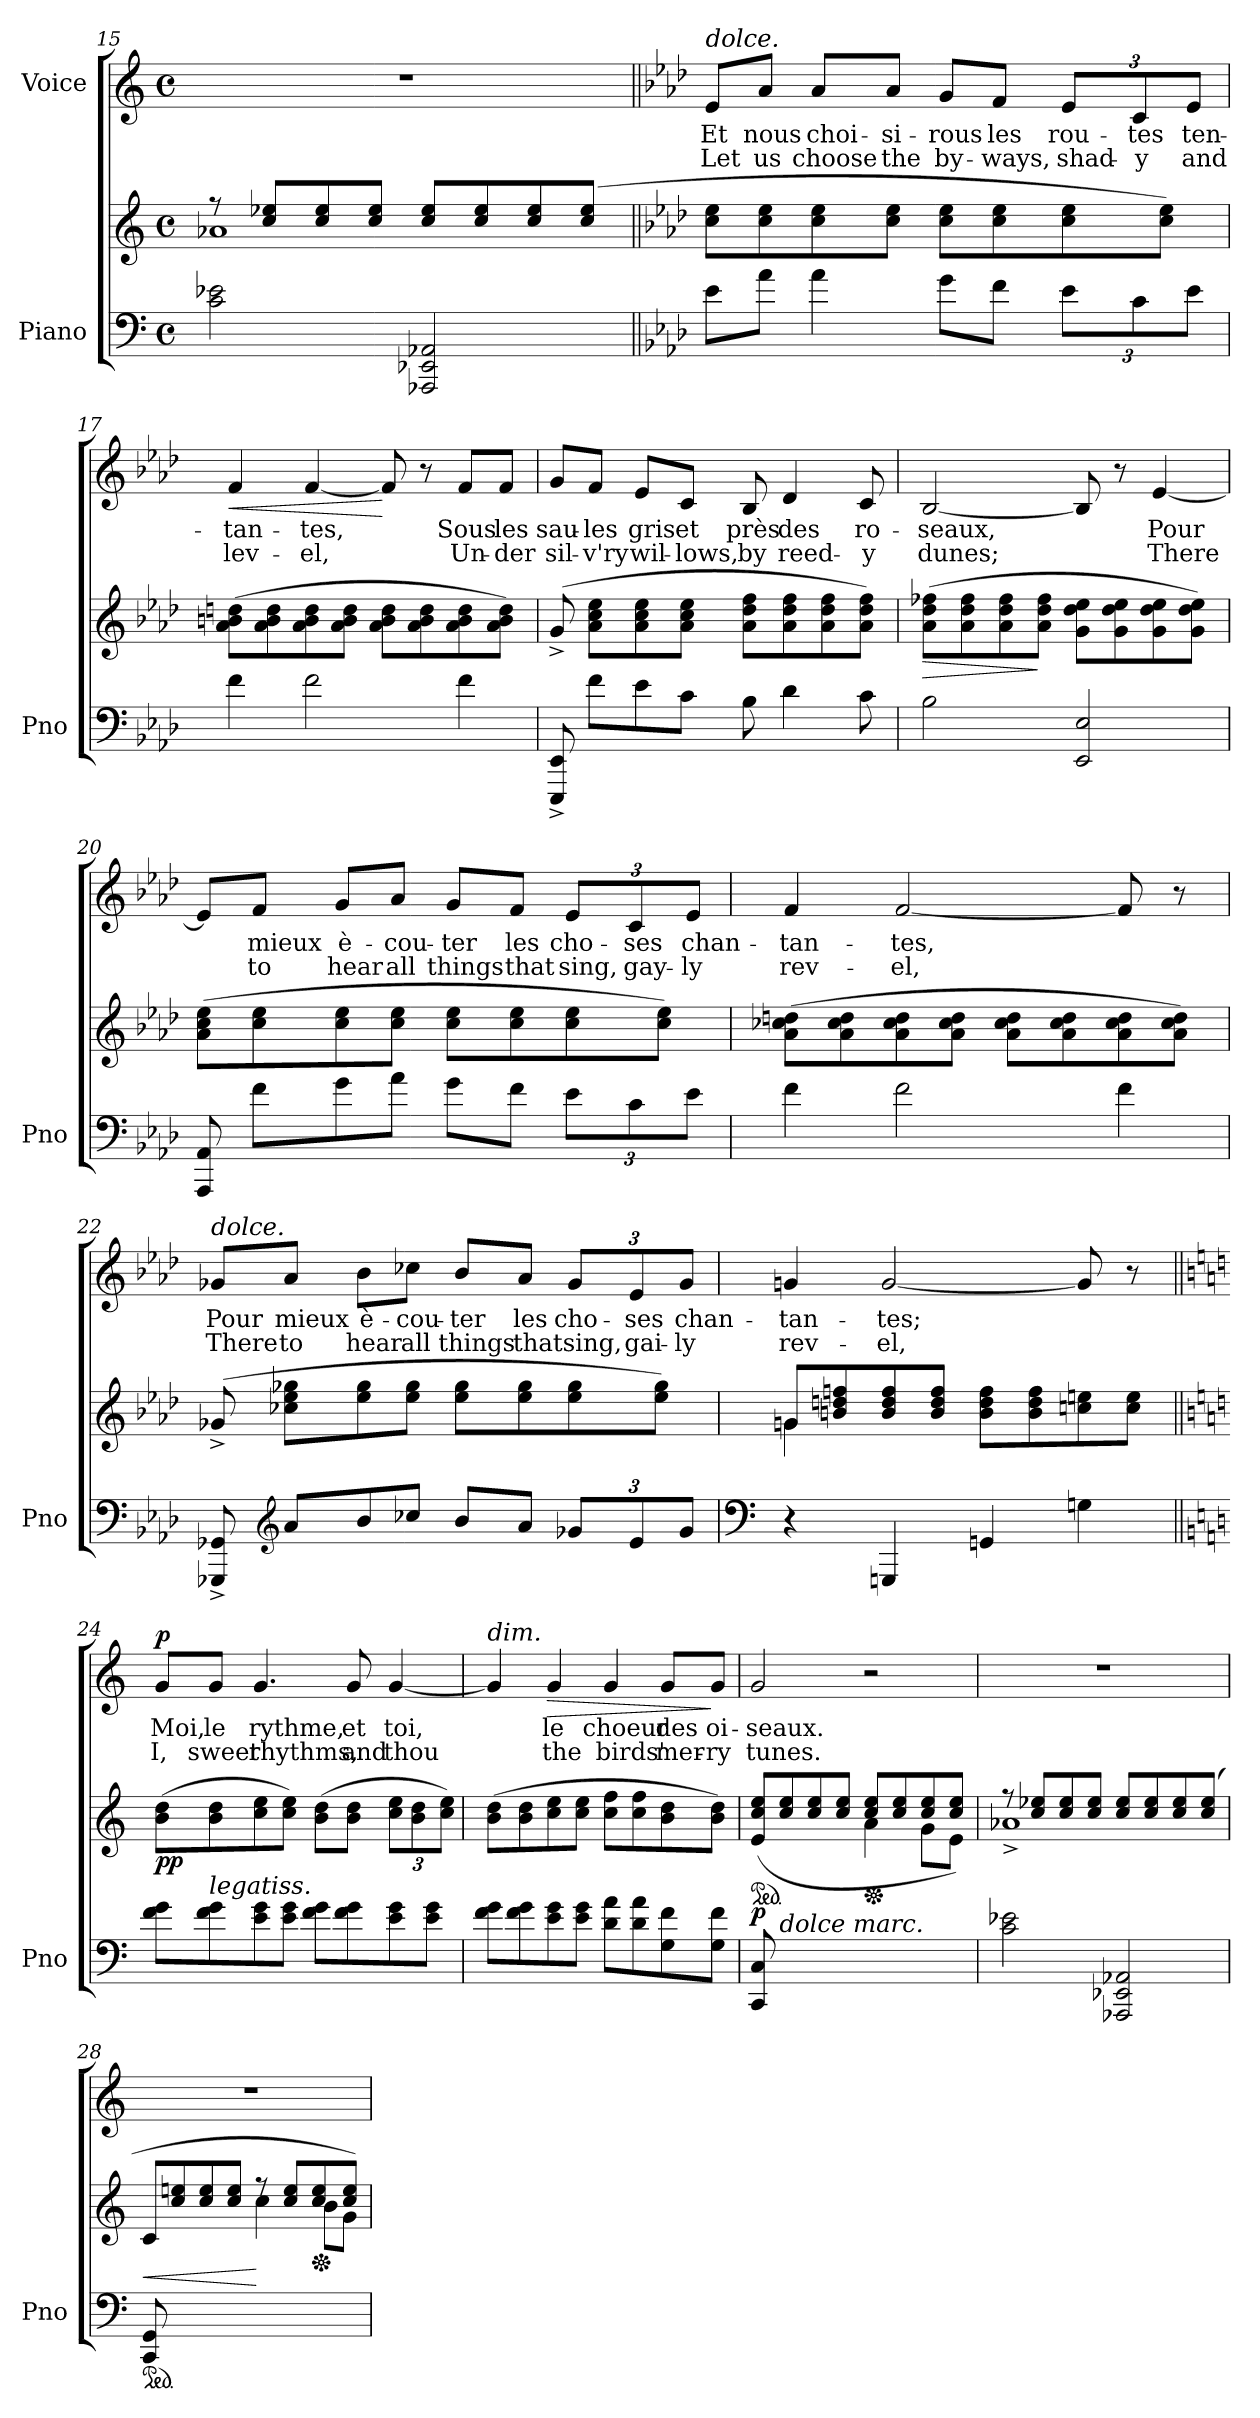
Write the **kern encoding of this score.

**kern	**kern	**dynam	**kern	**text	**text	**dynam
*part2	*part2	*part2	*part1	*part1	*part1	*part1
*staff3	*staff2	*staff2/3	*staff1	*staff1	*staff1	*staff1
*I"Piano	*	*	*I"Voice	*	*	*
*I'Pno	*	*	*	*	*	*
*clefF4	*clefG2	*	*clefG2	*	*	*
*k[]	*k[]	*	*k[]	*	*	*
*M4/4	*M4/4	*	*M4/4	*	*	*
*met(c)	*met(c)	*	*met(c)	*	*	*
=15	=15	=15	=15	=15	=15	=15
*	*^	*	*	*	*	*
2c\ 2e-X\	8r	(>1a-X	.	1r	.	.	.
.	8cc/ 8ee-X/L	.	.	.	.	.	.
.	8cc/ 8ee-/	.	.	.	.	.	.
.	8cc/ 8ee-/J	.	.	.	.	.	.
2AAA-X/ 2EE-X/ 2AA-X/	8cc/ 8ee-/L	.	.	.	.	.	.
.	8cc/ 8ee-/	.	.	.	.	.	.
.	8cc/ 8ee-/	.	.	.	.	.	.
.	(8cc/ 8ee-/J	.	.	.	.	.	.
*	*v	*v	*	*	*	*	*
!!LO:LB:g=z
=16||	=16||	=16||	=16||	=16||	=16||	=16||
*k[b-e-a-d-]	*k[b-e-a-d-]	*	*k[b-e-a-d-]	*	*	*
!	!	!	!LO:TX:a:i:t=dolce.	!	!	!
!	!	!	!	!LO:LY:b	!LO:LY:b	!
8e-\L	8cc\ 8ee-\L	.	8e-/L	Et	Let	.
!	!	!	!	!LO:LY:b	!LO:LY:b	!
8a-\J	8cc\ 8ee-\	.	8a-/J	nous	us	.
!	!	!	!	!LO:LY:b	!LO:LY:b	!
4a-\	8cc\ 8ee-\	.	8a-/L	choi-	choose	.
!	!	!	!	!LO:LY:b	!LO:LY:b	!
.	8cc\ 8ee-\J	.	8a-/J	-si-	the	.
!	!	!	!	!LO:LY:b	!LO:LY:b	!
8g\L	8cc\ 8ee-\L	.	8g/L	-rous	by-	.
!	!	!	!	!LO:LY:b	!LO:LY:b	!
8f\J	8cc\ 8ee-\	.	8f/J	les	-ways,	.
*Xbrackettup	*	*	*	*	*	*
!	!	!	!	!LO:LY:b	!LO:LY:b	!
12e-\L	8cc\ 8ee-\	.	12e-/L	rou-	shad-	.
!	!	!	!	!LO:LY:b	!LO:LY:b	!
12c\	.	.	12c/	-tes	-y	.
.	8cc\ 8ee-\J)	.	.	.	.	.
!	!	!	!	!LO:LY:b	!LO:LY:b	!
12e-\J	.	.	12e-/J	ten-	and	.
=17	=17	=17	=17	=17	=17	=17
!	!	!	!	!LO:LY:b	!LO:LY:b	!LO:HP:b
4f\	(>8a-\ 8bn\ 8ddn\L	.	4f/	-tan-	lev-	<
.	8a-\ 8b\ 8dd\	.	.	.	.	.
!	!	!	!	!LO:LY:b	!LO:LY:b	!
2f\	8a-\ 8b\ 8dd\	.	[4f/	-tes,	-el,	.
.	8a-\ 8b\ 8dd\J	.	.	.	.	.
.	8a-\ 8b\ 8dd\L	.	8f/]	.	.	[
.	8a-\ 8b\ 8dd\	.	8r	.	.	.
!	!	!	!	!LO:LY:b	!LO:LY:b	!
4f\	8a-\ 8b\ 8dd\	.	8f/L	Sous	Un-	.
!	!	!	!	!LO:LY:b	!LO:LY:b	!
.	8a-\ 8b\ 8dd\J)	.	8f/J	les	-der	.
!!LO:PB:g=z
=18	=18	=18	=18	=18	=18	=18
!	!	!	!	!LO:LY:b	!LO:LY:b	!
8EEE-/^ 8EE-/^	(>8g^/	.	8g/L	sau-	sil-	.
!	!	!	!	!LO:LY:b	!LO:LY:b	!
8f\L	8a-\ 8cc\ 8ee-\L	.	8f/J	-les	-v'ry	.
!	!	!	!	!LO:LY:b	!LO:LY:b	!
8e-\	8a-\ 8cc\ 8ee-\	.	8e-/L	gris	wil-	.
!	!	!	!	!LO:LY:b	!LO:LY:b	!
8c\J	8a-\ 8cc\ 8ee-\J	.	8c/J	et	-lows,	.
!	!	!	!	!LO:LY:b	!LO:LY:b	!
8B-\	8a-\ 8dd-\ 8ff\L	.	8B-/	près	by	.
!	!	!	!	!LO:LY:b	!LO:LY:b	!
4d-\	8a-\ 8dd-\ 8ff\	.	4d-/	des	reed-	.
.	8a-\ 8dd-\ 8ff\	.	.	.	.	.
!	!	!	!	!LO:LY:b	!LO:LY:b	!
8c\	8a-\ 8dd-\ 8ff\J)	.	8c/	ro-	-y	.
=19	=19	=19	=19	=19	=19	=19
!	!	!LO:HP:b	!	!LO:LY:b	!LO:LY:b	!
2B-\	(>8a-\ 8dd-\ 8ff-X\L	>	[2B-/	-seaux,	dunes;	.
.	8a-\ 8dd-\ 8ff-\	.	.	.	.	.
.	8a-\ 8dd-\ 8ff-\	.	.	.	.	.
.	8a-\ 8dd-\ 8ff-\J	]	.	.	.	.
2EE-/ 2E-/	8g\ 8dd-\ 8ee-\L	.	8B-/]	.	.	.
.	8g\ 8dd-\ 8ee-\	.	8r	.	.	.
!	!	!	!	!LO:LY:b	!LO:LY:b	!
.	8g\ 8dd-\ 8ee-\	.	[4e-/	Pour	There	.
.	8g\ 8dd-\ 8ee-\J)	.	.	.	.	.
!!LO:PB:g=z
=20	=20	=20	=20	=20	=20	=20
8AAA-/ 8AA-/	(>8a-\ 8cc\ 8ee-\L	.	8e-/L]	.	.	.
!	!	!	!	!LO:LY:b	!LO:LY:b	!
8f\L	8cc\ 8ee-\	.	8f/J	mieux	to	.
!	!	!	!	!LO:LY:b	!LO:LY:b	!
8g\	8cc\ 8ee-\	.	8g/L	è-	hear	.
!	!	!	!	!LO:LY:b	!LO:LY:b	!
8a-\J	8cc\ 8ee-\J	.	8a-/J	-cou-	all	.
!	!	!	!	!LO:LY:b	!LO:LY:b	!
8g\L	8cc\ 8ee-\L	.	8g/L	-ter	things	.
!	!	!	!	!LO:LY:b	!LO:LY:b	!
8f\J	8cc\ 8ee-\	.	8f/J	les	that	.
!	!	!	!	!LO:LY:b	!LO:LY:b	!
12e-\L	8cc\ 8ee-\	.	12e-/L	cho-	sing,	.
!	!	!	!	!LO:LY:b	!LO:LY:b	!
12c\	.	.	12c/	-ses	gay-	.
.	8cc\ 8ee-\J)	.	.	.	.	.
!	!	!	!	!LO:LY:b	!LO:LY:b	!
12e-\J	.	.	12e-/J	chan-	-ly	.
=21	=21	=21	=21	=21	=21	=21
!	!	!	!	!LO:LY:b	!LO:LY:b	!
4f\	(>8a-\ 8cc-X\ 8ddn\L	.	4f/	-tan-	rev-	.
.	8a-\ 8cc-\ 8dd\	.	.	.	.	.
!	!	!	!	!LO:LY:b	!LO:LY:b	!
2f\	8a-\ 8cc-\ 8dd\	.	[2f/	tes,	-el,	.
.	8a-\ 8cc-\ 8dd\J	.	.	.	.	.
.	8a-\ 8cc-\ 8dd\L	.	.	.	.	.
.	8a-\ 8cc-\ 8dd\	.	.	.	.	.
4f\	8a-\ 8cc-\ 8dd\	.	8f/]	.	.	.
.	8a-\ 8cc-\ 8dd\J)	.	8r	.	.	.
!!LO:LB:g=z
=22	=22	=22	=22	=22	=22	=22
!	!	!	!LO:TX:a:i:t=dolce.	!	!	!
!	!	!	!	!LO:LY:b	!LO:LY:b	!
8GGG-X/^ 8GG-X/^	(>8g-X^/	.	8g-X/L	Pour	There	.
*clefG2	*	*	*	*	*	*
!	!	!	!	!LO:LY:b	!LO:LY:b	!
8a-/L	8cc-X\ 8ee-\ 8gg-X\L	.	8a-/J	mieux	to	.
!	!	!	!	!LO:LY:b	!LO:LY:b	!
8b-/	8ee-\ 8gg-\	.	8b-\L	è-	hear	.
!	!	!	!	!LO:LY:b	!LO:LY:b	!
8cc-X/J	8ee-\ 8gg-\J	.	8cc-X\J	-cou-	all	.
!	!	!	!	!LO:LY:b	!LO:LY:b	!
8b-/L	8ee-\ 8gg-\L	.	8b-/L	-ter	things	.
!	!	!	!	!LO:LY:b	!LO:LY:b	!
8a-/J	8ee-\ 8gg-\	.	8a-/J	les	that	.
!	!	!	!	!LO:LY:b	!LO:LY:b	!
12g-X/L	8ee-\ 8gg-\	.	12g-/L	cho-	sing,	.
!	!	!	!	!LO:LY:b	!LO:LY:b	!
12e-/	.	.	12e-/	-ses	gai-	.
.	8ee-\ 8gg-\J)	.	.	.	.	.
!	!	!	!	!LO:LY:b	!LO:LY:b	!
12g-/J	.	.	12g-/J	chan-	-ly	.
=23	=23	=23	=23	=23	=23	=23
*clefF4	*	*	*	*	*	*
*	*^	*	*	*	*	*
!	!	!	!	!	!LO:LY:b	!LO:LY:b	!
4r	8gn/L	4g\	.	4gn/	-tan-	rev-	.
.	8bn/ 8ddn/ 8ffn/	.	.	.	.	.	.
!	!	!	!	!	!LO:LY:b	!LO:LY:b	!
4GGGn/	8b/ 8dd/ 8ff/	2.ryy	.	[2g/	-tes;	-el,	.
.	8b/ 8dd/ 8ff/J	.	.	.	.	.	.
4GGn/	8b\ 8dd\ 8ff\L	.	.	.	.	.	.
.	8b\ 8dd\ 8ff\	.	.	.	.	.	.
4Gn\	8ccn\ 8een\	.	.	8g/]	.	.	.
.	8cc\ 8ee\J	.	.	8r	.	.	.
*	*v	*v	*	*	*	*	*
!!LO:LB:g=z
=24||	=24||	=24||	=24||	=24||	=24||	=24||
*k[]	*k[]	*	*k[]	*	*	*
!	!	!LO:DY:b	!	!LO:LY:b	!LO:LY:b	!LO:DY:a
8f\ 8g\L	(>8b\ 8dd\L	pp	8g/L	Moi,	I,	p
!LO:TX:a:i:t=legatiss.	!	!	!	!	!	!
!	!	!	!	!LO:LY:b	!LO:LY:b	!
8f\ 8g\	8b\ 8dd\	.	8g/J	le	sweet	.
!	!	!	!	!LO:LY:b	!LO:LY:b	!
8e\ 8g\	8cc\ 8ee\	.	4.g/	rythme,	rhythms,	.
8e\ 8g\J	8cc\ 8ee\J)	.	.	.	.	.
8f\ 8g\L	(>8b\ 8dd\L	.	.	.	.	.
!	!	!	!	!LO:LY:b	!LO:LY:b	!
8f\ 8g\	8b\ 8dd\J	.	8g/	et	and	.
*	*Xbrackettup	*	*	*	*	*
!	!	!	!	!LO:LY:b	!LO:LY:b	!
8e\ 8g\	12cc\ 12ee\L	.	[4g/	toi,	thou	.
.	12b\ 12dd\	.	.	.	.	.
8e\ 8g\J	.	.	.	.	.	.
.	12cc\ 12ee\J)	.	.	.	.	.
=25	=25	=25	=25	=25	=25	=25
!	!	!	!LO:TX:a:i:t=dim.	!	!	!
8f\ 8g\L	(>8b\ 8dd\L	.	4g/]	.	.	.
8f\ 8g\	8b\ 8dd\	.	.	.	.	.
!	!	!	!	!LO:LY:b	!LO:LY:b	!LO:HP:b
8e\ 8g\	8cc\ 8ee\	.	4g/	le	the	>
8e\ 8g\J	8cc\ 8ee\J	.	.	.	.	.
!	!	!	!	!LO:LY:b	!LO:LY:b	!
8d\ 8a\L	8cc\ 8ff\L	.	4g/	choeur	birds'	.
8d\ 8a\	8cc\ 8ff\	.	.	.	.	.
!	!	!	!	!LO:LY:b	!LO:LY:b	!
8G\ 8f\	8b\ 8dd\	.	8g/L	des	mer-	.
!	!	!	!	!LO:LY:b	!LO:LY:b	!
8G\ 8f\J	8b\ 8dd\J)	.	8g/J	oi-	-ry	]
=26	=26	=26	=26	=26	=26	=26
*	*ped	*	*	*	*	*
*	*^	*	*	*	*	*
!	!	!	!LO:DY:a=2	!	!LO:LY:b	!LO:LY:b	!
8CC/ 8C/L	(>8e/ 8cc/ 8ee/L	8ryy	p	2g/	-seaux.	tunes.	.
!LO:TX:a:i:t=dolce marc.	!	!	!	!	!	!	!
2..ryy	8cc/ 8ee/	8d\	.	.	.	.	.
.	8cc/ 8ee/	8e\	.	.	.	.	.
.	8cc/ 8ee/J	8g\J	.	.	.	.	.
*	*Xped	*	*	*	*	*	*
.	8cc/ 8ee/L	4a\	.	2r	.	.	.
.	8cc/ 8ee/	.	.	.	.	.	.
.	8cc/ 8ee/	8g\L	.	.	.	.	.
.	8cc/ 8ee/J)	8e\J	.	.	.	.	.
!!LO:PB:g=z
=27	=27	=27	=27	=27	=27	=27	=27
2c\ 2e-X\	8r	(>1a-X^	.	1r	.	.	.
.	8cc/ 8ee-X/L	.	.	.	.	.	.
.	8cc/ 8ee-/	.	.	.	.	.	.
.	8cc/ 8ee-/J	.	.	.	.	.	.
2AAA-X/ 2EE-X/ 2AA-X/	8cc/ 8ee-/L	.	.	.	.	.	.
.	8cc/ 8ee-/	.	.	.	.	.	.
.	8cc/ 8ee-/	.	.	.	.	.	.
.	(8cc/ 8ee-/J	.	.	.	.	.	.
=28	=28	=28	=28	=28	=28	=28	=28
*ped	*	*	*	*	*	*	*
!	!	!	!LO:HP:b	!	!	!	!
8CC/ 8GG/L	8c/L	8ryy	<	1r	.	.	.
2..ryy	8cc/ 8een/	8d\	.	.	.	.	.
.	8cc/ 8ee/	8e\	.	.	.	.	.
.	8cc/ 8ee/J	8g\J	.	.	.	.	.
.	8rff	4cc\	[	.	.	.	.
.	8cc/ 8ee/L	.	.	.	.	.	.
*	*Xped	*	*	*	*	*	*
.	8cc/ 8ee/	8b\L	.	.	.	.	.
.	8cc/ 8ee/J)	8g\J	.	.	.	.	.
*	*v	*v	*	*	*	*	*
=	=	=	=	=	=	=
*-	*-	*-	*-	*-	*-	*-
